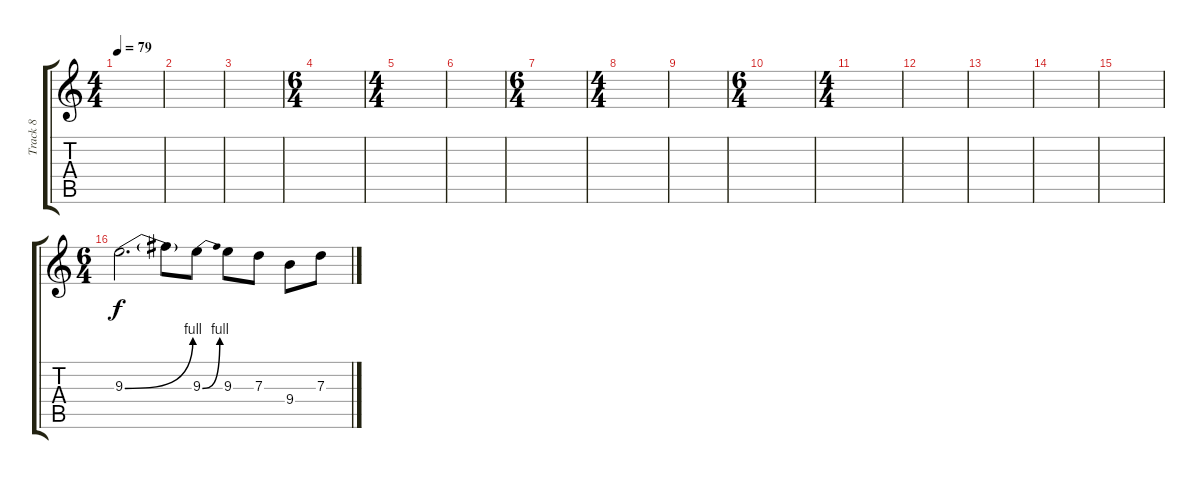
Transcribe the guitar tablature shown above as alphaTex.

\track ("Track 8" "Track 8") {instrument distortionguitar}
\staff {score tabs}
\tuning (E4 B3 G3 D3 A2 E2) {hide}
\ts (4 4)
\tempo 79
\clef g2
\ks c
|
|
|
\ts (6 4)
|
\ts (4 4)
|
|
\ts (6 4)
|
\ts (4 4)
|
|
\ts (6 4)
|
\ts (4 4)
|
|
|
|
|
\ts (6 4)
9.3{be (bend 0 0 60 4)}.2{d volume 16} 9.3{t}.8 9.3{be (bend 0 0 60 4)}.8 9.3.8 7.3.8 9.4.8 7.3.8
